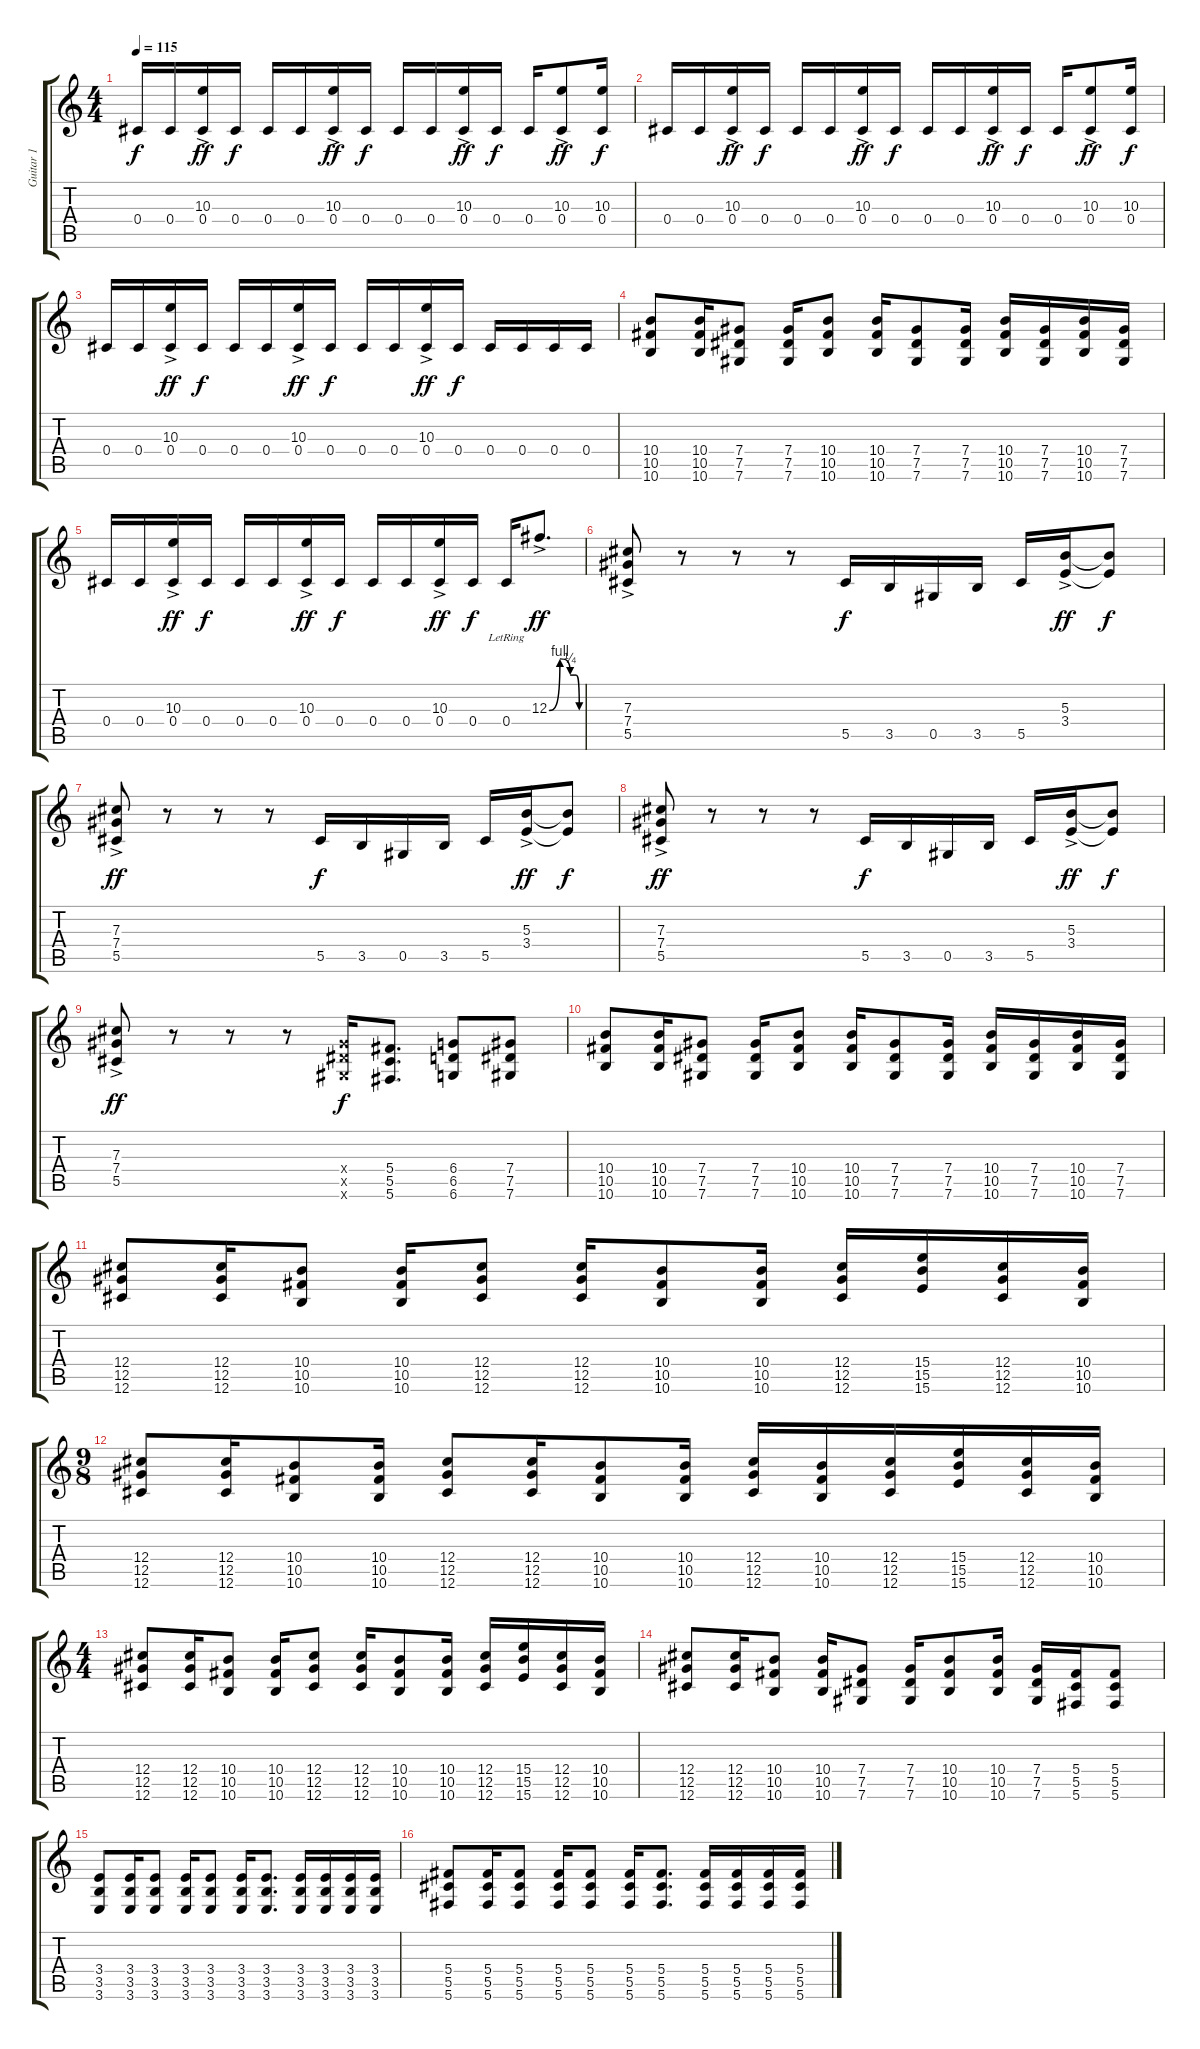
\track ("Guitar 1" "Guitar 1") {instrument overdrivenguitar}
\staff {score tabs}
\tuning (Eb4 Bb3 Gb3 Db3 Ab2 Db2) {hide}
\ts (4 4)
\tempo 115
\clef g2
\ks c
0.4.16{dy f} 0.4.16 (10.3 0.4{ac}).16{dy ff} 0.4.16{dy f} 0.4.16 0.4.16 (10.3 0.4{ac}).16{dy ff} 0.4.16{dy f} 0.4.16 0.4.16 (10.3 0.4{ac}).16{dy ff} 0.4.16{dy f} 0.4.16 (10.3 0.4{ac}).8{dy ff} (10.3 0.4).16{dy f} |
0.4.16 0.4.16 (10.3 0.4{ac}).16{dy ff} 0.4.16{dy f} 0.4.16 0.4.16 (10.3 0.4{ac}).16{dy ff} 0.4.16{dy f} 0.4.16 0.4.16 (10.3 0.4{ac}).16{dy ff} 0.4.16{dy f} 0.4.16 (10.3 0.4{ac}).8{dy ff} (10.3 0.4).16{dy f} |
0.4.16 0.4.16 (10.3 0.4{ac}).16{dy ff} 0.4.16{dy f} 0.4.16 0.4.16 (10.3 0.4{ac}).16{dy ff} 0.4.16{dy f} 0.4.16 0.4.16 (10.3 0.4{ac}).16{dy ff} 0.4.16{dy f} 0.4.16 0.4.16 0.4.16 0.4.16 |
(10.4 10.5 10.6).8 (10.4 10.5 10.6).16 (7.4 7.5 7.6).8 (7.4 7.5 7.6).16 (10.4 10.5 10.6).8 (10.4 10.5 10.6).16 (7.4 7.5 7.6).8 (7.4 7.5 7.6).16 (10.4 10.5 10.6).16 (7.4 7.5 7.6).16 (10.4 10.5 10.6).16 (7.4 7.5 7.6).16 |
0.4.16 0.4.16 (10.3 0.4{ac}).16{dy ff} 0.4.16{dy f} 0.4.16 0.4.16 (10.3 0.4{ac}).16{dy ff} 0.4.16{dy f} 0.4.16 0.4.16 (10.3 0.4{ac}).16{dy ff} 0.4.16{dy f} 0.4{lr}.16 12.3{be (custom 0 0 20 4 39 1 50 1 56 0 60 0) ac}.8{d dy ff} |
(7.3{ac} 7.4{ac} 5.5{ac}).8 r.8 r.8 r.8 5.5.16{dy f} 3.5.16 0.5.16 3.5.16 5.5.16 (5.3{ac} 3.4{ac}).16{dy ff} (5.3{t} 3.4{t}).8{dy f} |
(7.3{ac} 7.4{ac} 5.5{ac}).8{dy ff} r.8 r.8 r.8 5.5.16{dy f} 3.5.16 0.5.16 3.5.16 5.5.16 (5.3{ac} 3.4{ac}).16{dy ff} (5.3{t} 3.4{t}).8{dy f} |
(7.3{ac} 7.4{ac} 5.5{ac}).8{dy ff} r.8 r.8 r.8 5.5.16{dy f} 3.5.16 0.5.16 3.5.16 5.5.16 (5.3{ac} 3.4{ac}).16{dy ff} (5.3{t} 3.4{t}).8{dy f} |
(7.3{ac} 7.4{ac} 5.5{ac}).8{dy ff} r.8 r.8 r.8 (7.4{x} 7.5{x} 7.6{x}).16{dy f} (5.4 5.5 5.6).8{d} (6.4 6.5 6.6).8 (7.4 7.5 7.6).8 |
(10.4 10.5 10.6).8 (10.4 10.5 10.6).16 (7.4 7.5 7.6).8 (7.4 7.5 7.6).16 (10.4 10.5 10.6).8 (10.4 10.5 10.6).16 (7.4 7.5 7.6).8 (7.4 7.5 7.6).16 (10.4 10.5 10.6).16 (7.4 7.5 7.6).16 (10.4 10.5 10.6).16 (7.4 7.5 7.6).16 |
(12.4 12.5 12.6).8 (12.4 12.5 12.6).16 (10.4 10.5 10.6).8 (10.4 10.5 10.6).16 (12.4 12.5 12.6).8 (12.4 12.5 12.6).16 (10.4 10.5 10.6).8 (10.4 10.5 10.6).16 (12.4 12.5 12.6).16 (15.4 15.5 15.6).16 (12.4 12.5 12.6).16 (10.4 10.5 10.6).16 |
\ts (9 8)
(12.4 12.5 12.6).8 (12.4 12.5 12.6).16 (10.4 10.5 10.6).8 (10.4 10.5 10.6).16 (12.4 12.5 12.6).8 (12.4 12.5 12.6).16 (10.4 10.5 10.6).8 (10.4 10.5 10.6).16 (12.4 12.5 12.6).16 (10.4 10.5 10.6).16 (12.4 12.5 12.6).16 (15.4 15.5 15.6).16 (12.4 12.5 12.6).16 (10.4 10.5 10.6).16 |
\ts (4 4)
(12.4 12.5 12.6).8 (12.4 12.5 12.6).16 (10.4 10.5 10.6).8 (10.4 10.5 10.6).16 (12.4 12.5 12.6).8 (12.4 12.5 12.6).16 (10.4 10.5 10.6).8 (10.4 10.5 10.6).16 (12.4 12.5 12.6).16 (15.4 15.5 15.6).16 (12.4 12.5 12.6).16 (10.4 10.5 10.6).16 |
(12.4 12.5 12.6).8 (12.4 12.5 12.6).16 (10.4 10.5 10.6).8 (10.4 10.5 10.6).16 (7.4 7.5 7.6).8 (7.4 7.5 7.6).16 (10.4 10.5 10.6).8 (10.4 10.5 10.6).16 (7.4 7.5 7.6).16 (5.4 5.5 5.6).16 (5.4 5.5 5.6).8 |
(3.4 3.5 3.6).8 (3.4 3.5 3.6).16 (3.4 3.5 3.6).8 (3.4 3.5 3.6).16 (3.4 3.5 3.6).8 (3.4 3.5 3.6).16 (3.4 3.5 3.6).8{d} (3.4 3.5 3.6).16 (3.4 3.5 3.6).16 (3.4 3.5 3.6).16 (3.4 3.5 3.6).16 |
(5.4 5.5 5.6).8 (5.4 5.5 5.6).16 (5.4 5.5 5.6).8 (5.4 5.5 5.6).16 (5.4 5.5 5.6).8 (5.4 5.5 5.6).16 (5.4 5.5 5.6).8{d} (5.4 5.5 5.6).16 (5.4 5.5 5.6).16 (5.4 5.5 5.6).16 (5.4 5.5 5.6).16
